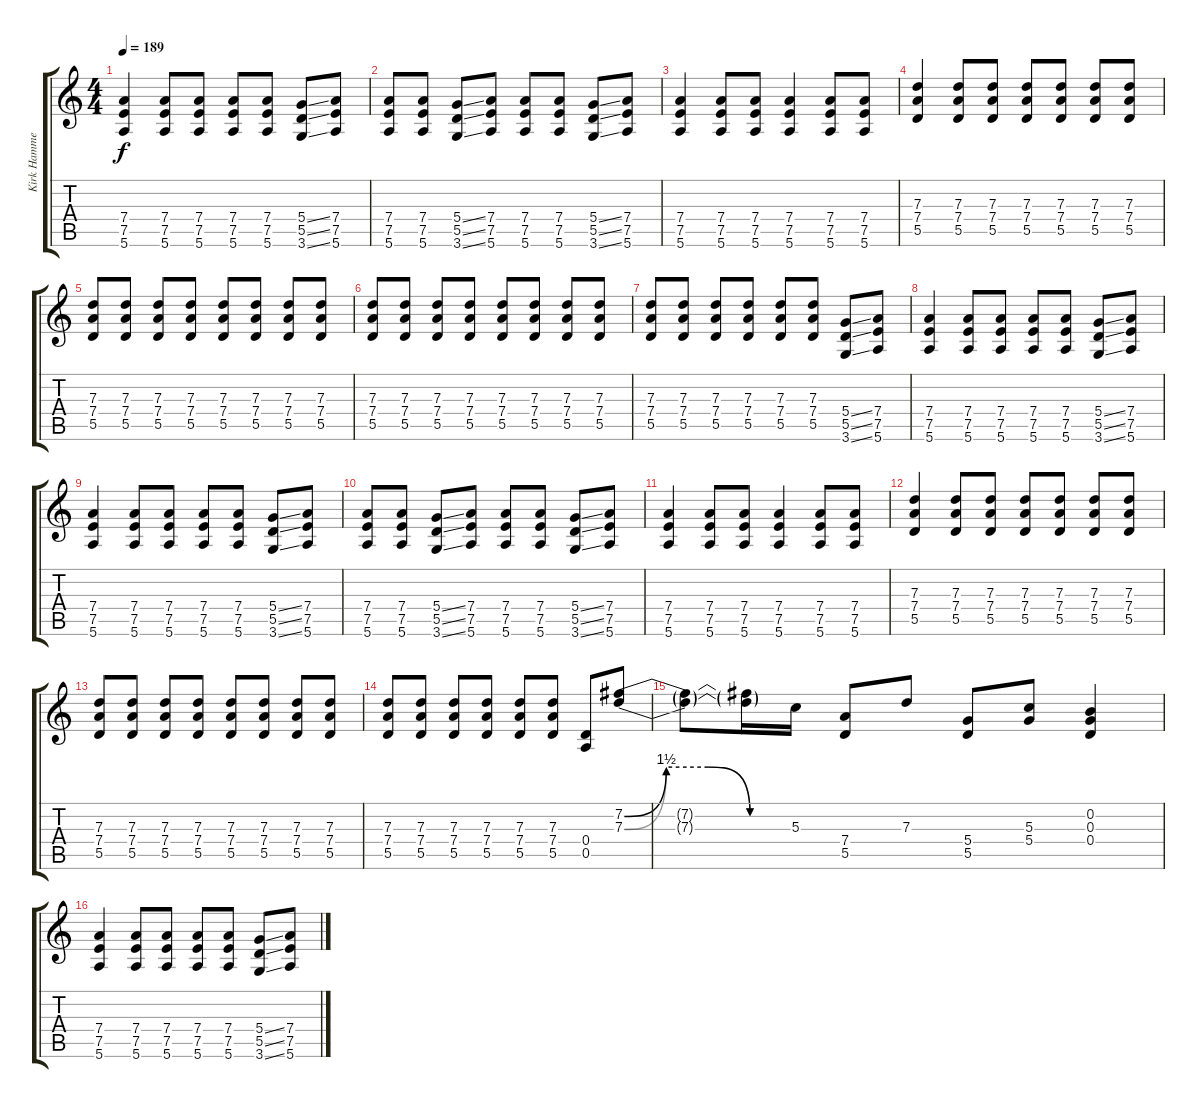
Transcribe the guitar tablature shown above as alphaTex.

\track ("Kirk Hammet (Ov. Gtr)" "Kirk Hamme") {instrument overdrivenguitar}
\staff {score tabs}
\tuning (E4 B3 G3 D3 A2 E2) {hide}
\ts (4 4)
\tempo 189
\clef g2
\ks c
(7.4 7.5 5.6).4{dy f} (7.4 7.5 5.6).8 (7.4 7.5 5.6).8 (7.4 7.5 5.6).8 (7.4 7.5 5.6).8 (5.4{ss} 5.5{ss} 3.6{ss}).8 (7.4 7.5 5.6).8 |
(7.4 7.5 5.6).8 (7.4 7.5 5.6).8 (5.4{ss} 5.5{ss} 3.6{ss}).8 (7.4 7.5 5.6).8 (7.4 7.5 5.6).8 (7.4 7.5 5.6).8 (5.4{ss} 5.5{ss} 3.6{ss}).8 (7.4 7.5 5.6).8 |
(7.4 7.5 5.6).4 (7.4 7.5 5.6).8 (7.4 7.5 5.6).8 (7.4 7.5 5.6).4 (7.4 7.5 5.6).8 (7.4 7.5 5.6).8 |
(7.3 7.4 5.5).4 (7.3 7.4 5.5).8 (7.3 7.4 5.5).8 (7.3 7.4 5.5).8 (7.3 7.4 5.5).8 (7.3 7.4 5.5).8 (7.3 7.4 5.5).8 |
(7.3 7.4 5.5).8 (7.3 7.4 5.5).8 (7.3 7.4 5.5).8 (7.3 7.4 5.5).8 (7.3 7.4 5.5).8 (7.3 7.4 5.5).8 (7.3 7.4 5.5).8 (7.3 7.4 5.5).8 |
(7.3 7.4 5.5).8 (7.3 7.4 5.5).8 (7.3 7.4 5.5).8 (7.3 7.4 5.5).8 (7.3 7.4 5.5).8 (7.3 7.4 5.5).8 (7.3 7.4 5.5).8 (7.3 7.4 5.5).8 |
(7.3 7.4 5.5).8 (7.3 7.4 5.5).8 (7.3 7.4 5.5).8 (7.3 7.4 5.5).8 (7.3 7.4 5.5).8 (7.3 7.4 5.5).8 (5.4{ss} 5.5{ss} 3.6{ss}).8 (7.4 7.5 5.6).8 |
(7.4 7.5 5.6).4 (7.4 7.5 5.6).8 (7.4 7.5 5.6).8 (7.4 7.5 5.6).8 (7.4 7.5 5.6).8 (5.4{ss} 5.5{ss} 3.6{ss}).8 (7.4 7.5 5.6).8 |
(7.4 7.5 5.6).4 (7.4 7.5 5.6).8 (7.4 7.5 5.6).8 (7.4 7.5 5.6).8 (7.4 7.5 5.6).8 (5.4{ss} 5.5{ss} 3.6{ss}).8 (7.4 7.5 5.6).8 |
(7.4 7.5 5.6).8 (7.4 7.5 5.6).8 (5.4{ss} 5.5{ss} 3.6{ss}).8 (7.4 7.5 5.6).8 (7.4 7.5 5.6).8 (7.4 7.5 5.6).8 (5.4{ss} 5.5{ss} 3.6{ss}).8 (7.4 7.5 5.6).8 |
(7.4 7.5 5.6).4 (7.4 7.5 5.6).8 (7.4 7.5 5.6).8 (7.4 7.5 5.6).4 (7.4 7.5 5.6).8 (7.4 7.5 5.6).8 |
(7.3 7.4 5.5).4 (7.3 7.4 5.5).8 (7.3 7.4 5.5).8 (7.3 7.4 5.5).8 (7.3 7.4 5.5).8 (7.3 7.4 5.5).8 (7.3 7.4 5.5).8 |
(7.3 7.4 5.5).8 (7.3 7.4 5.5).8 (7.3 7.4 5.5).8 (7.3 7.4 5.5).8 (7.3 7.4 5.5).8 (7.3 7.4 5.5).8 (7.3 7.4 5.5).8 (7.3 7.4 5.5).8 |
(7.3 7.4 5.5).8 (7.3 7.4 5.5).8 (7.3 7.4 5.5).8 (7.3 7.4 5.5).8 (7.3 7.4 5.5).8 (7.3 7.4 5.5).8 (0.4 0.5).8 (7.2{be (custom 0 0 15 6 30 6 45 0 60 0)} 7.3{be (custom 0 0 15 6 30 6 45 0 60 0)}).8 |
(7.2{t} 7.3{t}).8 (7.2{t} 7.3{t}).16 5.3.16 (7.4 5.5).8 7.3.8 (5.4 5.5).8 (5.3 5.4).8 (0.2 0.3 0.4).4 |
(7.4 7.5 5.6).4 (7.4 7.5 5.6).8 (7.4 7.5 5.6).8 (7.4 7.5 5.6).8 (7.4 7.5 5.6).8 (5.4{ss} 5.5{ss} 3.6{ss}).8 (7.4 7.5 5.6).8
